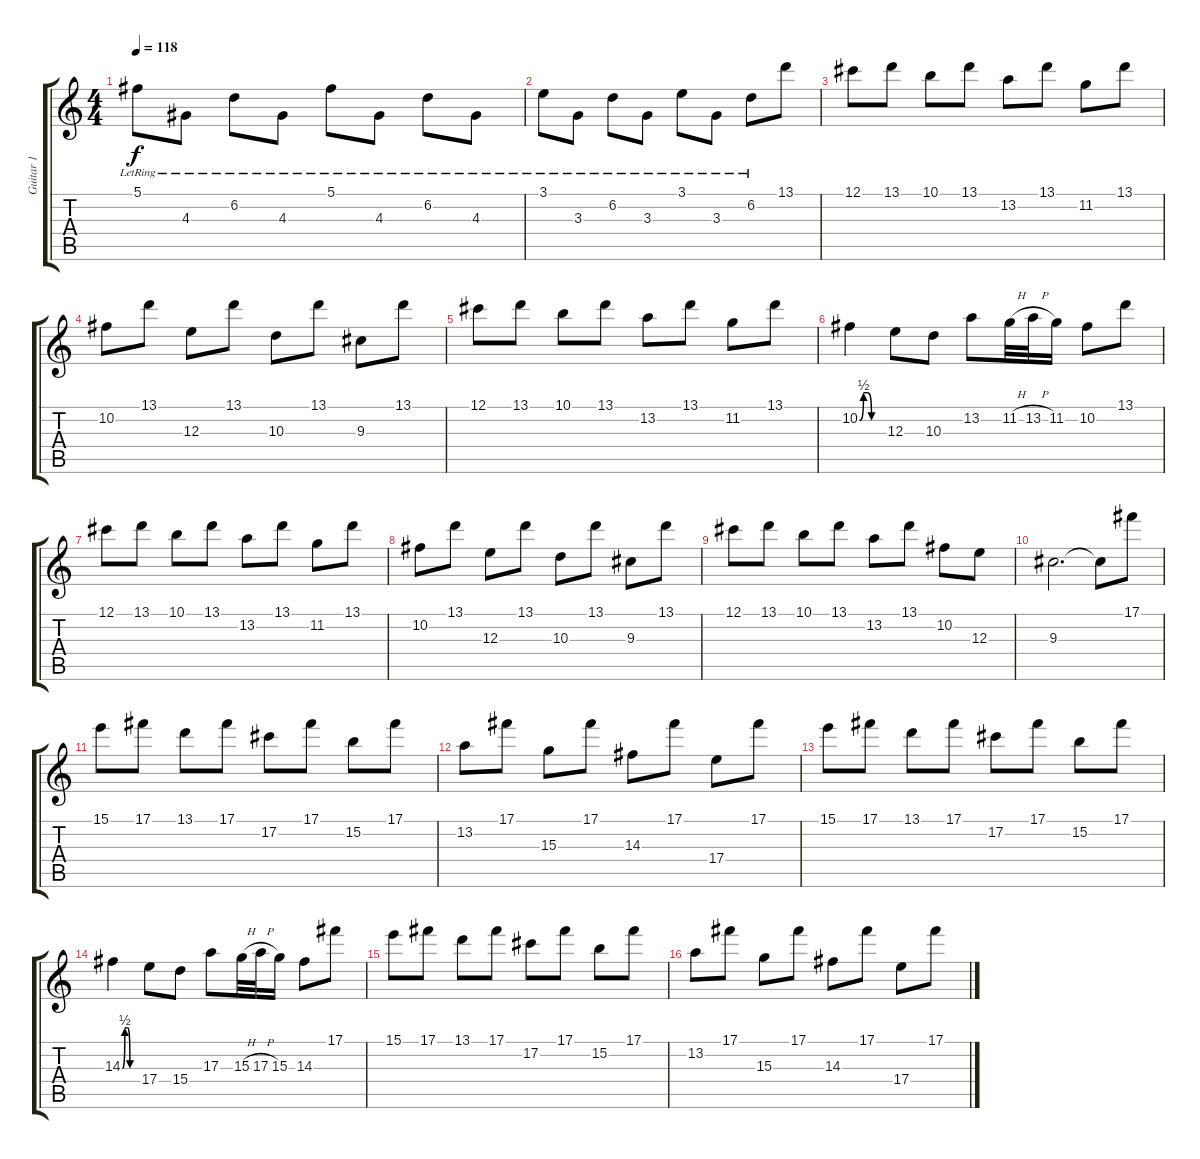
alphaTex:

\track ("Guitar 1" "Guitar 1") {instrument electricguitarclean}
\staff {score tabs}
\tuning (Db4 Ab3 E3 B2 Gb2 B1) {hide}
\ts (4 4)
\tempo 118
\clef g2
\ks c
5.1{lr}.8{dy f} 4.3{lr}.8 6.2{lr}.8 4.3{lr}.8 5.1{lr}.8 4.3{lr}.8 6.2{lr}.8 4.3{lr}.8 |
3.1{lr}.8 3.3{lr}.8 6.2{lr}.8 3.3{lr}.8 3.1{lr}.8 3.3{lr}.8 6.2{lr}.8 13.1.8{instrument distortionguitar} |
12.1.8 13.1.8 10.1.8 13.1.8 13.2.8 13.1.8 11.2.8 13.1.8 |
10.2.8 13.1.8 12.3.8 13.1.8 10.3.8 13.1.8 9.3.8 13.1.8 |
12.1.8 13.1.8 10.1.8 13.1.8 13.2.8 13.1.8 11.2.8 13.1.8 |
10.2{be (custom 0 0 10 2 20 2 30 0 60 0)}.4 12.3.8 10.3.8 13.2.8 11.2{h}.32 13.2{h}.32 11.2.16 10.2.8 13.1.8 |
12.1.8 13.1.8 10.1.8 13.1.8 13.2.8 13.1.8 11.2.8 13.1.8 |
10.2.8 13.1.8 12.3.8 13.1.8 10.3.8 13.1.8 9.3.8 13.1.8 |
12.1.8 13.1.8 10.1.8 13.1.8 13.2.8 13.1.8 10.2.8 12.3.8 |
9.3.2{d} 9.3{t}.8 17.1.8 |
15.1.8 17.1.8 13.1.8 17.1.8 17.2.8 17.1.8 15.2.8 17.1.8 |
13.2.8 17.1.8 15.3.8 17.1.8 14.3.8 17.1.8 17.4.8 17.1.8 |
15.1.8 17.1.8 13.1.8 17.1.8 17.2.8 17.1.8 15.2.8 17.1.8 |
14.3{be (custom 0 0 10 2 20 2 30 0 60 0)}.4 17.4.8 15.4.8 17.3.8 15.3{h}.32 17.3{h}.32 15.3.16 14.3.8 17.1.8 |
15.1.8 17.1.8 13.1.8 17.1.8 17.2.8 17.1.8 15.2.8 17.1.8 |
13.2.8 17.1.8 15.3.8 17.1.8 14.3.8 17.1.8 17.4.8 17.1.8
